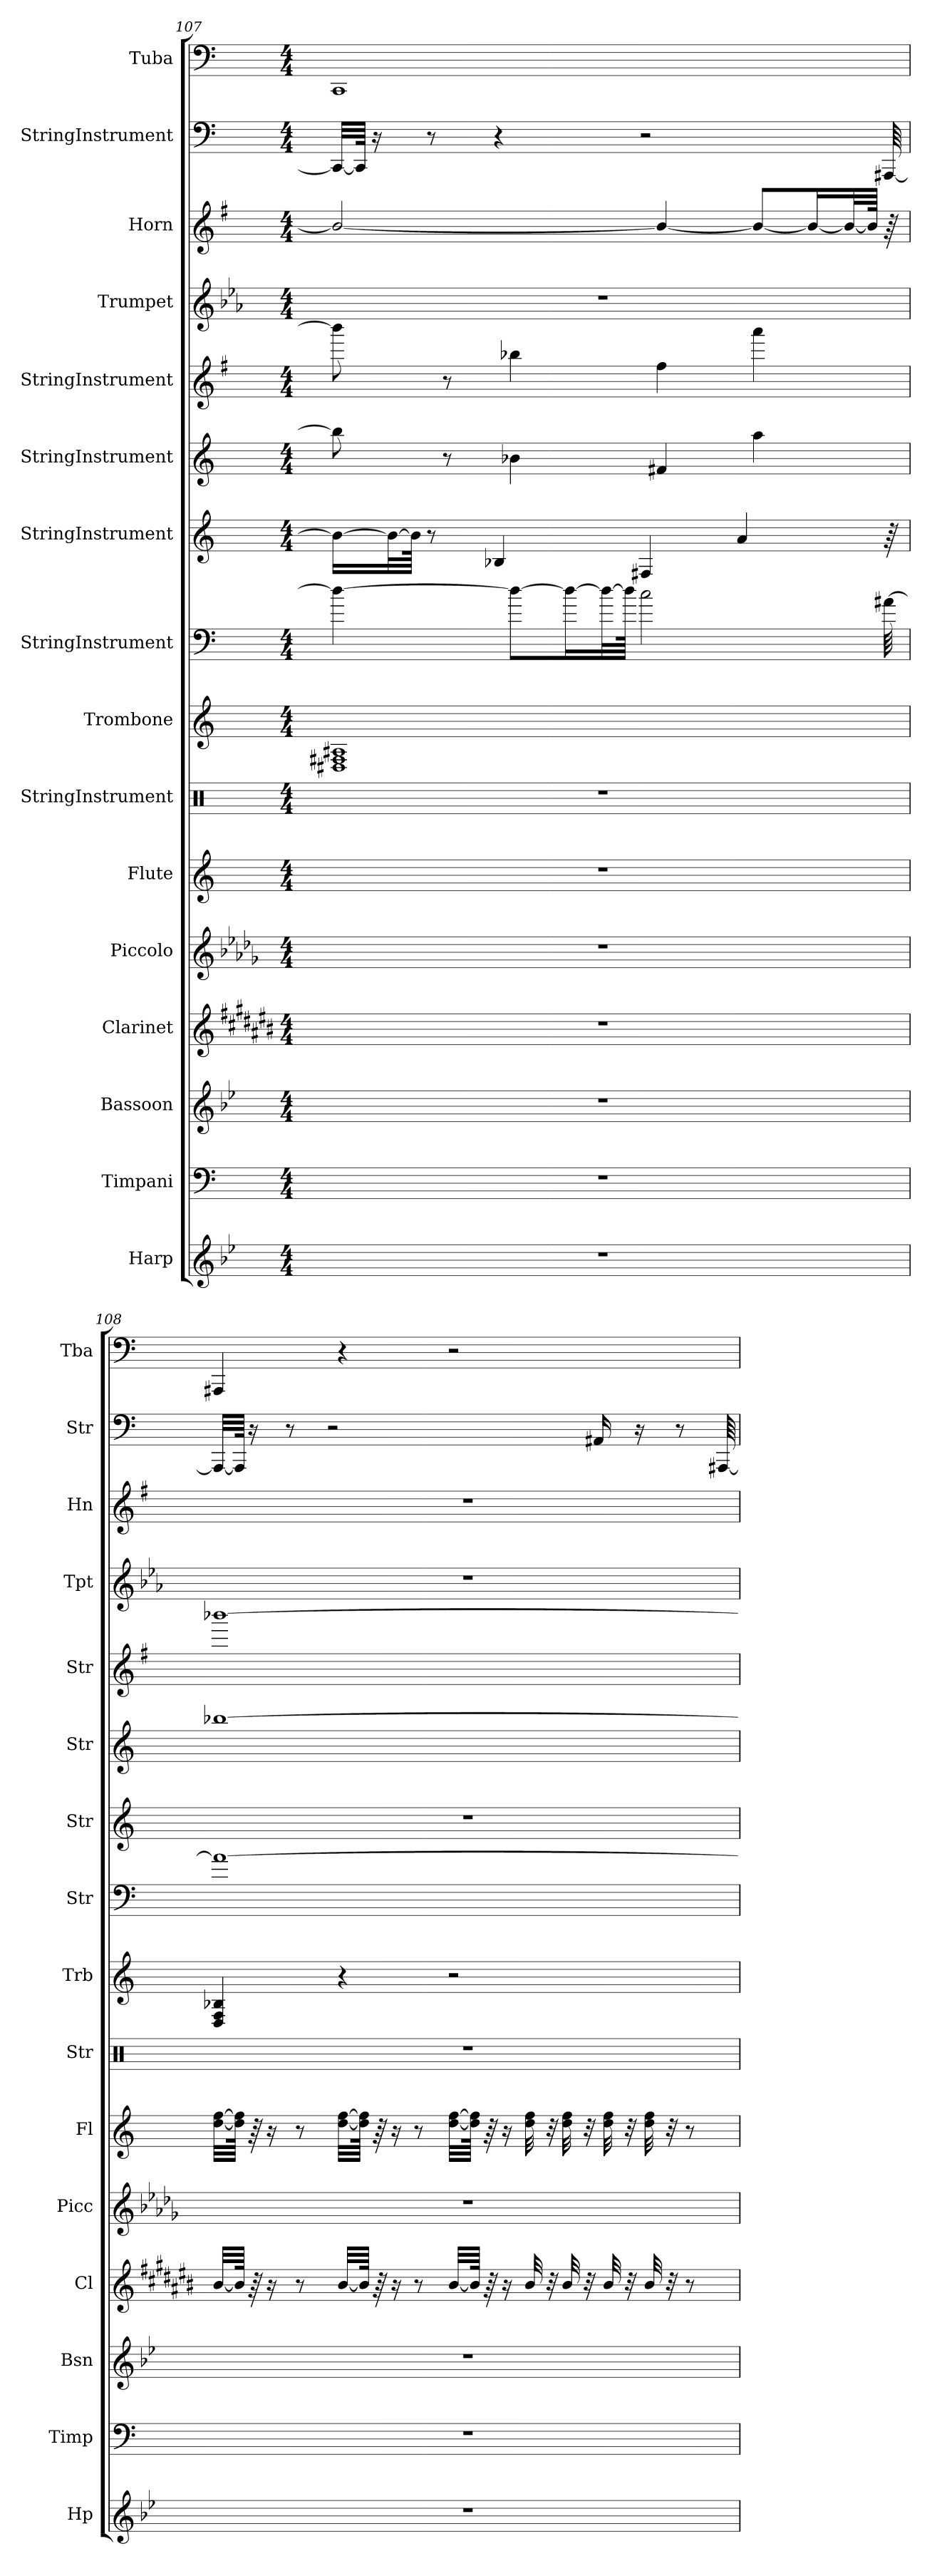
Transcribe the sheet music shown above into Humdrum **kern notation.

**kern	**kern	**kern	**kern	**kern	**kern	**kern	**kern	**kern	**kern	**kern	**kern	**kern	**kern	**kern	**kern
*part16	*part15	*part14	*part13	*part12	*part11	*part10	*part9	*part8	*part7	*part6	*part5	*part4	*part3	*part2	*part1
*staff16	*staff15	*staff14	*staff13	*staff12	*staff11	*staff10	*staff9	*staff8	*staff7	*staff6	*staff5	*staff4	*staff3	*staff2	*staff1
*I"Harp	*I"Timpani	*I"Bassoon	*I"Clarinet	*I"Piccolo	*I"Flute	*I"StringInstrument	*I"Trombone	*I"StringInstrument	*I"StringInstrument	*I"StringInstrument	*I"StringInstrument	*I"Trumpet	*I"Horn	*I"StringInstrument	*I"Tuba
*I'Hp	*I'Timp	*I'Bsn	*I'Cl	*I'Picc	*I'Fl	*I'Str	*I'Trb	*I'Str	*I'Str	*I'Str	*I'Str	*I'Tpt	*I'Hn	*I'Str	*I'Tba
!!LO:PB:g=z
*clefG2	*clefF4	*clefG2	*clefG2	*clefG2	*clefG2	*clefX	*clefG2	*clefF4	*clefG2	*clefG2	*clefG2	*clefG2	*clefG2	*clefF4	*clefF4
*	*	*	*ITrd1c2	*ITrd-7c-12	*	*	*	*	*	*	*	*ITrd1c2	*ITrd4c7	*	*
*k[b-e-]	*k[]	*k[b-e-]	*k[f#c#g#d#a#]	*k[b-e-a-d-g-]	*k[]	*k[]	*k[]	*k[]	*k[]	*k[]	*k[f#]	*k[b-e-a-d-g-]	*k[]	*k[]	*k[]
*M4/4	*M4/4	*M4/4	*M4/4	*M4/4	*M4/4	*M4/4	*M4/4	*M4/4	*M4/4	*M4/4	*M4/4	*M4/4	*M4/4	*M4/4	*M4/4
*MM72	*MM72	*MM72	*MM72	*MM72	*MM72	*MM72	*MM72	*MM72	*MM72	*MM72	*MM72	*MM72	*MM72	*MM72	*MM72
=107	=107	=107	=107	=107	=107	=107	=107	=107	=107	=107	=107	=107	=107	=107	=107
*	*	*	*	*	*	*	*	*	*	*	*	*	*	*	*^
*	*	*	*	*	*	*	*	*	*	*	*	*	*	*	*	*^
*	*	*	*	*	*	*	*	*	*	*	*	*	*	*	*	*	*^
1r	1r	1r	1r	1r	1r	1r	1D#X 1F#X 1A#X	4dd\_	16b-\LL_	8bb-\]	8bbb-\]	1r	2e-/_	32CC/LLL_	1CC	4ryy	2ryy	2.ryy
.	.	.	.	.	.	.	.	.	.	.	.	.	.	64CC/JJJk]	.	.	.	.
.	.	.	.	.	.	.	.	.	.	.	.	.	.	16r	.	.	.	.
.	.	.	.	.	.	.	.	.	32b-\L_	.	.	.	.	.	.	.	.	.
.	.	.	.	.	.	.	.	.	64b-\JJJk]	.	.	.	.	.	.	.	.	.
.	.	.	.	.	.	.	.	.	8r	.	.	.	.	8r	.	.	.	.
.	.	.	.	.	.	.	.	.	.	8r	8r	.	.	.	.	.	.	.
.	.	.	.	.	.	.	.	.	4B-X/	.	.	.	.	4r	.	.	.	.
*	*	*	*	*	*	*	*	*	*	*	*	*	*	*	*MM67	*	*	*
.	.	.	.	.	.	.	.	8dd\L_	.	4b-X\	4bb-X\	.	.	.	.	2.ryy	.	.
.	.	.	.	.	.	.	.	16dd\L_	.	.	.	.	.	.	.	.	.	.
.	.	.	.	.	.	.	.	32dd\L_	.	.	.	.	.	.	.	.	.	.
.	.	.	.	.	.	.	.	64dd\JJJk]	.	.	.	.	.	.	.	.	.	.
.	.	.	.	.	.	.	.	2cc\	4F#X/	.	.	.	.	2r	.	.	.	.
*	*	*	*	*	*	*	*	*	*	*	*	*	*	*	*MM55	*	*	*
.	.	.	.	.	.	.	.	.	.	4f#X/	4ff#\	.	4e-/_	.	.	.	2ryy	.
.	.	.	.	.	.	.	.	.	4a/	.	.	.	.	.	.	.	.	.
*	*	*	*	*	*	*	*	*	*	*	*	*	*	*	*MM60	*	*	*
.	.	.	.	.	.	.	.	.	.	4aa\	4aaa\	.	8e-/L_	.	.	.	.	4ryy
.	.	.	.	.	.	.	.	.	.	.	.	.	16e-/L_	.	.	.	.	.
.	.	.	.	.	.	.	.	.	.	.	.	.	32e-/L_	.	.	.	.	.
.	.	.	.	.	.	.	.	.	.	.	.	.	64e-/JJJk]	.	.	.	.	.
.	.	.	.	.	.	.	.	[64a#X\	64r	.	.	.	64r	[64AAA#X/	.	.	.	.
*	*	*	*	*	*	*	*	*	*	*	*	*	*	*	*v	*v	*v	*v
!!LO:PB:g=z
=108	=108	=108	=108	=108	=108	=108	=108	=108	=108	=108	=108	=108	=108	=108	=108
*	*	*	*	*	*	*	*	*	*	*	*	*	*	*	*MM126
1r	1r	1r	[32a#/LLL	1r	[32dd\ [32ff\LLL	1r	4D/ 4F/ 4B-X/	1a#_	1r	[1bb-X	[1bbb-X	1r	1r	32AAA#/LLL_	4AAA#X/
.	.	.	64a#/JJJk]	.	64dd\] 64ff\]JJJk	.	.	.	.	.	.	.	.	64AAA#/JJJk]	.
.	.	.	64r	.	64r	.	.	.	.	.	.	.	.	16r	.
.	.	.	16r	.	16r	.	.	.	.	.	.	.	.	.	.
.	.	.	.	.	.	.	.	.	.	.	.	.	.	8r	.
.	.	.	8r	.	8r	.	.	.	.	.	.	.	.	.	.
.	.	.	.	.	.	.	.	.	.	.	.	.	.	2r	.
.	.	.	[32a#/LLL	.	[32dd\ [32ff\LLL	.	4r	.	.	.	.	.	.	.	4r
.	.	.	64a#/JJJk]	.	64dd\] 64ff\]JJJk	.	.	.	.	.	.	.	.	.	.
.	.	.	64r	.	64r	.	.	.	.	.	.	.	.	.	.
.	.	.	16r	.	16r	.	.	.	.	.	.	.	.	.	.
.	.	.	8r	.	8r	.	.	.	.	.	.	.	.	.	.
.	.	.	[32a#/LLL	.	[32dd\ [32ff\LLL	.	2r	.	.	.	.	.	.	.	2r
.	.	.	64a#/JJJk]	.	64dd\] 64ff\]JJJk	.	.	.	.	.	.	.	.	.	.
.	.	.	64r	.	64r	.	.	.	.	.	.	.	.	.	.
.	.	.	16r	.	16r	.	.	.	.	.	.	.	.	.	.
.	.	.	32a#/	.	32dd\ 32ff\	.	.	.	.	.	.	.	.	.	.
.	.	.	32r	.	32r	.	.	.	.	.	.	.	.	.	.
.	.	.	32a#/	.	32dd\ 32ff\	.	.	.	.	.	.	.	.	.	.
.	.	.	32r	.	32r	.	.	.	.	.	.	.	.	.	.
.	.	.	.	.	.	.	.	.	.	.	.	.	.	16AA#X/	.
.	.	.	32a#/	.	32dd\ 32ff\	.	.	.	.	.	.	.	.	.	.
.	.	.	32r	.	32r	.	.	.	.	.	.	.	.	.	.
.	.	.	.	.	.	.	.	.	.	.	.	.	.	16r	.
.	.	.	32a#/	.	32dd\ 32ff\	.	.	.	.	.	.	.	.	.	.
.	.	.	32r	.	32r	.	.	.	.	.	.	.	.	.	.
.	.	.	.	.	.	.	.	.	.	.	.	.	.	8r	.
.	.	.	8r	.	8r	.	.	.	.	.	.	.	.	.	.
.	.	.	.	.	.	.	.	.	.	.	.	.	.	[64AAA#X/	.
=	=	=	=	=	=	=	=	=	=	=	=	=	=	=	=
*-	*-	*-	*-	*-	*-	*-	*-	*-	*-	*-	*-	*-	*-	*-	*-
